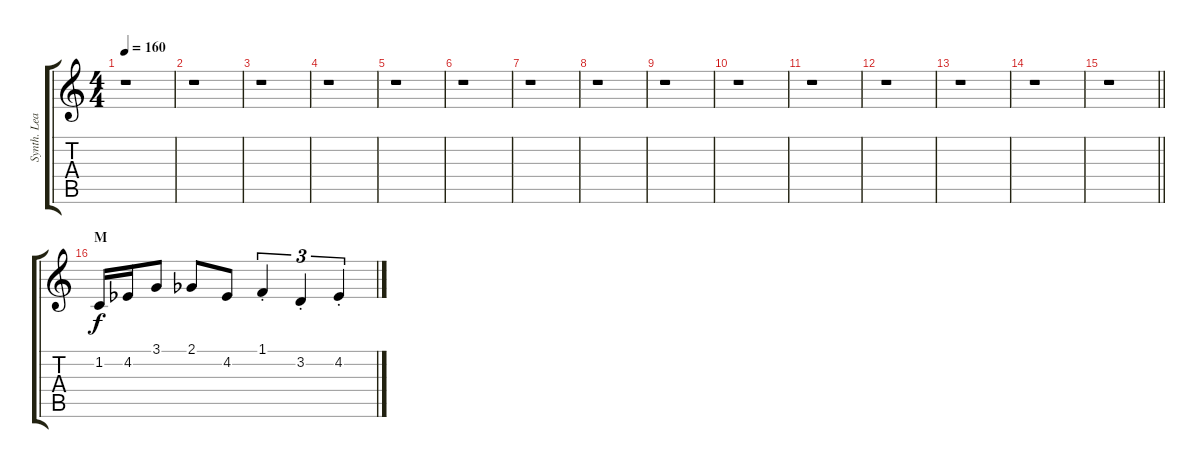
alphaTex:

\track ("Synth. Lead II" "Synth. Lea") {instrument lead2sawtooth}
\staff {score tabs}
\tuning (E4 B3 G3 D3 A2 E2) {hide}
\ts (4 4)
\tempo 160
\clef g2
\ks c
r.1{dy f} |
r.1 |
r.1 |
r.1 |
r.1 |
r.1 |
r.1 |
r.1 |
r.1 |
r.1 |
r.1 |
r.1 |
r.1 |
r.1 |
\barLineRight lightlight
r.1 |
\section ("" "M")
1.2.16 4.2{acc b}.16 3.1.8 2.1{acc b}.8 4.2{acc b}.8 1.1{st}.4{tu (3 2)} 3.2{st}.4{tu (3 2)} 4.2{st acc b}.4{tu (3 2)}
